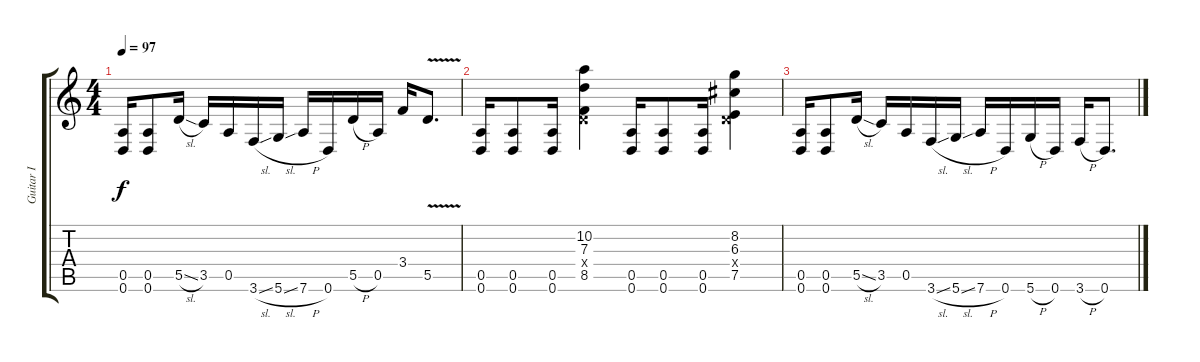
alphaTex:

\track ("Guitar I" "Guitar I") {instrument overdrivenguitar}
\staff {score tabs}
\tuning (E4 B3 G3 D3 A2 D2) {hide}
\ts (4 4)
\tempo 97
\clef g2
\ks c
(0.5 0.6).16{dy f} (0.5 0.6).8 5.5{sl}.16 3.5.16 0.5.16 3.6{sl}.16 5.6{sl}.16 7.6{h}.16 0.6.16 5.5{h}.16 0.5.16 3.4.16 5.5{v}.8{d} |
(0.5 0.6).16 (0.5 0.6).8 (0.5 0.6).16 (10.2 7.3 0.4{x} 8.5).4 (0.5 0.6).16 (0.5 0.6).8 (0.5 0.6).16 (8.2 6.3 0.4{x} 7.5).4 |
(0.5 0.6).16 (0.5 0.6).8 5.5{sl}.16 3.5.16 0.5.16 3.6{sl}.16 5.6{sl}.16 7.6{h}.16 0.6.16 5.6{h}.16 0.6.16 3.6{h}.16 0.6.8{d}
